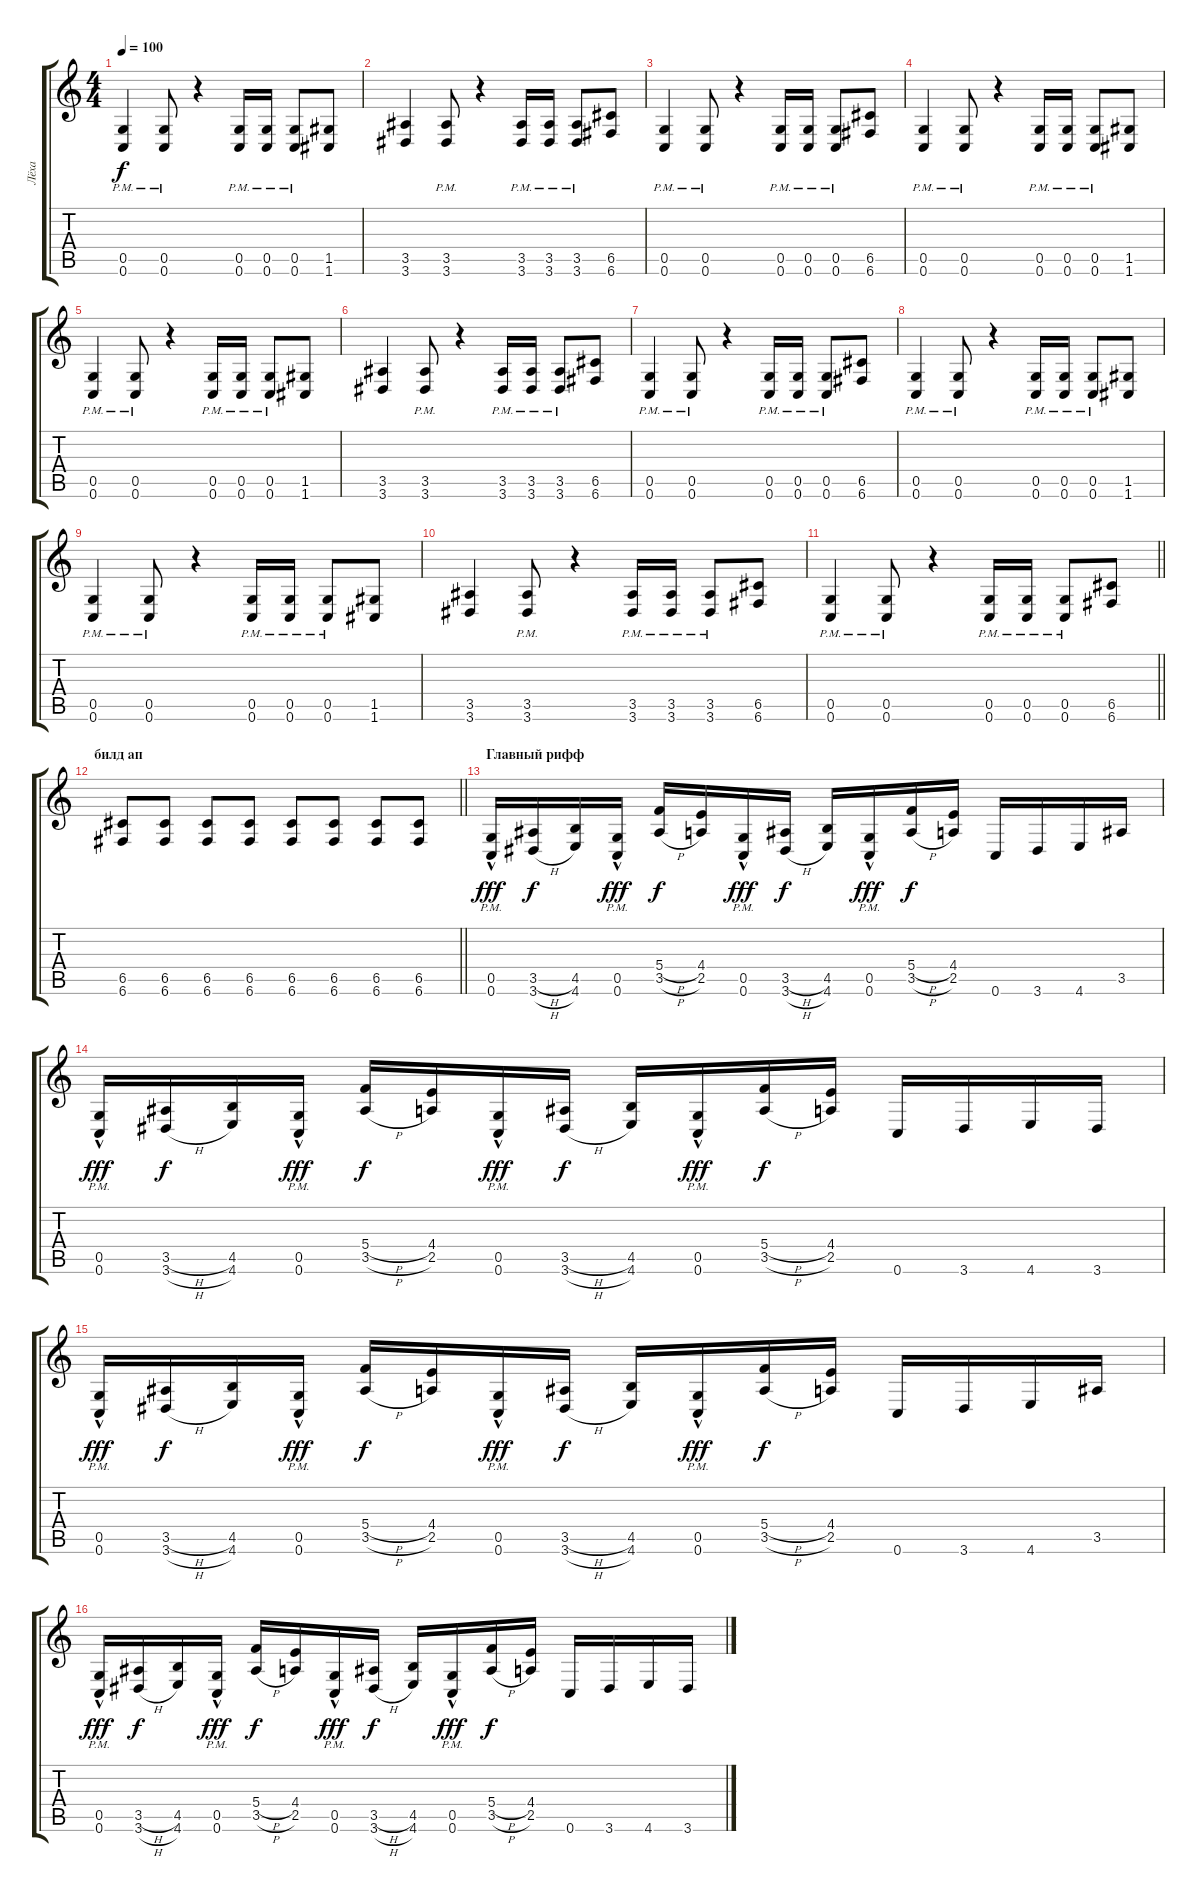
\track ("Лёха" "Лёха") {instrument distortionguitar}
\staff {score tabs}
\tuning (D4 A3 F3 C3 G2 C2) {hide}
\ts (4 4)
\tempo 100
\clef g2
\ks c
(0.5{pm} 0.6{pm}).4{dy f} (0.5{pm} 0.6{pm}).8 r.4 (0.5{pm} 0.6{pm}).16 (0.5{pm} 0.6{pm}).16 (0.5{pm} 0.6{pm}).8 (1.5 1.6).8 |
(3.5 3.6).4 (3.5{pm} 3.6{pm}).8 r.4 (3.5{pm} 3.6{pm}).16 (3.5{pm} 3.6{pm}).16 (3.5{pm} 3.6{pm}).8 (6.5 6.6).8 |
(0.5{pm} 0.6{pm}).4 (0.5{pm} 0.6{pm}).8 r.4 (0.5{pm} 0.6{pm}).16 (0.5{pm} 0.6{pm}).16 (0.5{pm} 0.6{pm}).8 (6.5 6.6).8 |
(0.5{pm} 0.6{pm}).4 (0.5{pm} 0.6{pm}).8 r.4 (0.5{pm} 0.6{pm}).16 (0.5{pm} 0.6{pm}).16 (0.5{pm} 0.6{pm}).8 (1.5 1.6).8 |
(0.5{pm} 0.6{pm}).4 (0.5{pm} 0.6{pm}).8 r.4 (0.5{pm} 0.6{pm}).16 (0.5{pm} 0.6{pm}).16 (0.5{pm} 0.6{pm}).8 (1.5 1.6).8 |
(3.5 3.6).4 (3.5{pm} 3.6{pm}).8 r.4 (3.5{pm} 3.6{pm}).16 (3.5{pm} 3.6{pm}).16 (3.5{pm} 3.6{pm}).8 (6.5 6.6).8 |
(0.5{pm} 0.6{pm}).4 (0.5{pm} 0.6{pm}).8 r.4 (0.5{pm} 0.6{pm}).16 (0.5{pm} 0.6{pm}).16 (0.5{pm} 0.6{pm}).8 (6.5 6.6).8 |
(0.5{pm} 0.6{pm}).4 (0.5{pm} 0.6{pm}).8 r.4 (0.5{pm} 0.6{pm}).16 (0.5{pm} 0.6{pm}).16 (0.5{pm} 0.6{pm}).8 (1.5 1.6).8 |
(0.5{pm} 0.6{pm}).4 (0.5{pm} 0.6{pm}).8 r.4 (0.5{pm} 0.6{pm}).16 (0.5{pm} 0.6{pm}).16 (0.5{pm} 0.6{pm}).8 (1.5 1.6).8 |
(3.5 3.6).4 (3.5{pm} 3.6{pm}).8 r.4 (3.5{pm} 3.6{pm}).16 (3.5{pm} 3.6{pm}).16 (3.5{pm} 3.6{pm}).8 (6.5 6.6).8 |
\barLineRight lightlight
(0.5{pm} 0.6{pm}).4 (0.5{pm} 0.6{pm}).8 r.4 (0.5{pm} 0.6{pm}).16 (0.5{pm} 0.6{pm}).16 (0.5{pm} 0.6{pm}).8 (6.5 6.6).8 |
\section ("" "билд ап")
\barLineRight lightlight
(6.5 6.6).8 (6.5 6.6).8 (6.5 6.6).8 (6.5 6.6).8 (6.5 6.6).8 (6.5 6.6).8 (6.5 6.6).8 (6.5 6.6).8 |
\section ("" "Главный рифф")
(0.5{hac pm} 0.6{hac pm}).16{dy fff} (3.5{h} 3.6{h}).16{dy f} (4.5 4.6).16 (0.5{hac pm} 0.6{hac pm}).16{dy fff} (5.4{h} 3.5{h}).16{dy f} (4.4 2.5).16 (0.5{hac pm} 0.6{hac pm}).16{dy fff} (3.5{h} 3.6{h}).16{dy f} (4.5 4.6).16 (0.5{hac pm} 0.6{hac pm}).16{dy fff} (5.4{h} 3.5{h}).16{dy f} (4.4 2.5).16 0.6.16 3.6.16 4.6.16 3.5.16 |
(0.5{hac pm} 0.6{hac pm}).16{dy fff} (3.5{h} 3.6{h}).16{dy f} (4.5 4.6).16 (0.5{hac pm} 0.6{hac pm}).16{dy fff} (5.4{h} 3.5{h}).16{dy f} (4.4 2.5).16 (0.5{hac pm} 0.6{hac pm}).16{dy fff} (3.5{h} 3.6{h}).16{dy f} (4.5 4.6).16 (0.5{hac pm} 0.6{hac pm}).16{dy fff} (5.4{h} 3.5{h}).16{dy f} (4.4 2.5).16 0.6.16 3.6.16 4.6.16 3.6.16 |
(0.5{hac pm} 0.6{hac pm}).16{dy fff} (3.5{h} 3.6{h}).16{dy f} (4.5 4.6).16 (0.5{hac pm} 0.6{hac pm}).16{dy fff} (5.4{h} 3.5{h}).16{dy f} (4.4 2.5).16 (0.5{hac pm} 0.6{hac pm}).16{dy fff} (3.5{h} 3.6{h}).16{dy f} (4.5 4.6).16 (0.5{hac pm} 0.6{hac pm}).16{dy fff} (5.4{h} 3.5{h}).16{dy f} (4.4 2.5).16 0.6.16 3.6.16 4.6.16 3.5.16 |
(0.5{hac pm} 0.6{hac pm}).16{dy fff} (3.5{h} 3.6{h}).16{dy f} (4.5 4.6).16 (0.5{hac pm} 0.6{hac pm}).16{dy fff} (5.4{h} 3.5{h}).16{dy f} (4.4 2.5).16 (0.5{hac pm} 0.6{hac pm}).16{dy fff} (3.5{h} 3.6{h}).16{dy f} (4.5 4.6).16 (0.5{hac pm} 0.6{hac pm}).16{dy fff} (5.4{h} 3.5{h}).16{dy f} (4.4 2.5).16 0.6.16 3.6.16 4.6.16 3.6.16
